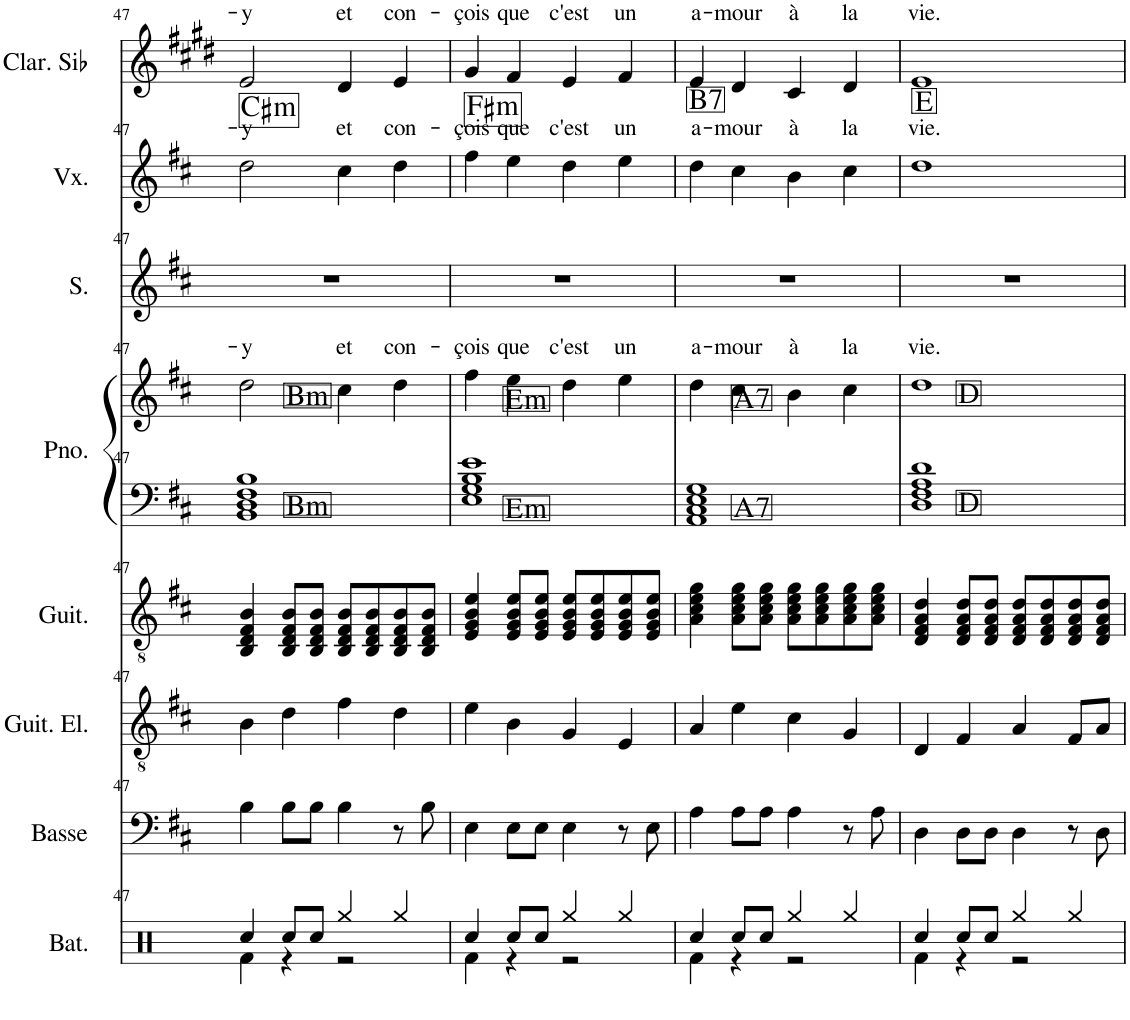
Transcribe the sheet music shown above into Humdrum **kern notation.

**kern	**kern	**kern	**kern	**kern	**kern	**text	**harte	**kern	**kern	**text	**kern	**text	**harte
*part8	*part7	*part6	*part5	*part4	*part4	*part4	*part4	*part3	*part2	*part2	*part1	*part1	*part1
*staff9	*staff8	*staff7	*staff6	*staff5	*staff4	*staff4	*	*staff3	*staff2	*staff2	*staff1	*staff1	*
*I"Batterie	*I"Basse acoustique	*I"Guitare électrique	*I"Guitare acoustique	*I"Piano	*	*	*	*I"Soprano	*I"Voix	*	*I"Clarinette en Sib	*	*
*I'Bat.	*I'Basse	*I'Guit. El.	*I'Guit.	*I'Pno.	*	*	*	*I'S.	*I'Vx.	*	*I'Clar. Sib	*	*
!!LO:PB:g=z
*clefX	*clefF4	*clefGv2	*clefGv2	*clefF4	*clefG2	*	*	*clefG2	*clefG2	*	*clefG2	*	*
*	*Trd7c12	*	*	*	*	*	*	*	*	*	*Trd1c2	*	*
*k[]	*k[f#c#]	*k[f#c#]	*k[f#c#]	*k[f#c#]	*k[f#c#]	*	*	*k[f#c#]	*k[f#c#]	*	*k[f#c#g#d#]	*	*
*M4/4	*M4/4	*M4/4	*M4/4	*M4/4	*M4/4	*	*	*M4/4	*M4/4	*	*M4/4	*	*
=47	=47	=47	=47	=47	=47	=47	=47	=47	=47	=47	=47	=47	=47
*^	*	*	*	*	*	*	*	*	*	*	*	*	*
!	!	!	!	!	!	!	!LO:LY:a	!LO:H:n=1:kt=m	!	!	!LO:LY:a	!	!LO:LY:a	!
!	!	!	!	!	!	!	!	!LO:H:n=2:kt=m	!	!	!	!	!	!LO:H:kt=m
4Rcc/	4Rf\	4B\	4B\	4BB/ 4D/ 4F#/ 4B/	1BB 1D 1F# 1B	2dd\	-y	B:min B:min	1r	2dd\	-y	2e/	-y	C#:min
8Rcc/L	4r	8B\L	4d\	8BB/ 8D/ 8F#/ 8B/L	.	.	.	.	.	.	.	.	.	.
8Rcc/J	.	8B\J	.	8BB/ 8D/ 8F#/ 8B/J	.	.	.	.	.	.	.	.	.	.
!	!	!	!	!	!	!	!LO:LY:a	!	!	!	!LO:LY:a	!	!LO:LY:a	!
4Rgg/	2r	4B\	4f#\	8BB/ 8D/ 8F#/ 8B/L	.	4cc#\	et	.	.	4cc#\	et	4d#/	et	.
.	.	.	.	8BB/ 8D/ 8F#/ 8B/	.	.	.	.	.	.	.	.	.	.
!	!	!	!	!	!	!	!LO:LY:a	!	!	!	!LO:LY:a	!	!LO:LY:a	!
4Rgg/	.	8r	4d\	8BB/ 8D/ 8F#/ 8B/	.	4dd\	con-	.	.	4dd\	con-	4e/	con-	.
.	.	8B\	.	8BB/ 8D/ 8F#/ 8B/J	.	.	.	.	.	.	.	.	.	.
=48	=48	=48	=48	=48	=48	=48	=48	=48	=48	=48	=48	=48	=48	=48
!	!	!	!	!	!	!	!LO:LY:a	!LO:H:n=1:kt=m	!	!	!LO:LY:a	!	!LO:LY:a	!
!	!	!	!	!	!	!	!	!LO:H:n=2:kt=m	!	!	!	!	!	!LO:H:kt=m
4Rcc/	4Rf\	4E\	4e\	4E/ 4G/ 4B/ 4e/	1E 1G 1B 1e	4ff#\	-çois	E:min E:min	1r	4ff#\	-çois	4g#/	-çois	F#:min
!	!	!	!	!	!	!	!LO:LY:a	!	!	!	!LO:LY:a	!	!LO:LY:a	!
8Rcc/L	4r	8E\L	4B\	8E/ 8G/ 8B/ 8e/L	.	4ee\	que	.	.	4ee\	que	4f#/	que	.
8Rcc/J	.	8E\J	.	8E/ 8G/ 8B/ 8e/J	.	.	.	.	.	.	.	.	.	.
!	!	!	!	!	!	!	!LO:LY:a	!	!	!	!LO:LY:a	!	!LO:LY:a	!
4Rgg/	2r	4E\	4G/	8E/ 8G/ 8B/ 8e/L	.	4dd\	c'est	.	.	4dd\	c'est	4e/	c'est	.
.	.	.	.	8E/ 8G/ 8B/ 8e/	.	.	.	.	.	.	.	.	.	.
!	!	!	!	!	!	!	!LO:LY:a	!	!	!	!LO:LY:a	!	!LO:LY:a	!
4Rgg/	.	8r	4E/	8E/ 8G/ 8B/ 8e/	.	4ee\	un	.	.	4ee\	un	4f#/	un	.
.	.	8E\	.	8E/ 8G/ 8B/ 8e/J	.	.	.	.	.	.	.	.	.	.
=49	=49	=49	=49	=49	=49	=49	=49	=49	=49	=49	=49	=49	=49	=49
!	!	!	!	!	!	!	!LO:LY:a	!LO:H:n=1:kt=7	!	!	!LO:LY:a	!	!LO:LY:a	!
!	!	!	!	!	!	!	!	!LO:H:n=2:kt=7	!	!	!	!	!	!LO:H:kt=7
4Rcc/	4Rf\	4A\	4A/	4A\ 4c#\ 4e\ 4g\	1AA 1C# 1E 1G	4dd\	a-	A:7 A:7	1r	4dd\	a-	4e/	a-	B:7
!	!	!	!	!	!	!	!LO:LY:a	!	!	!	!LO:LY:a	!	!LO:LY:a	!
8Rcc/L	4r	8A\L	4e\	8A\ 8c#\ 8e\ 8g\L	.	4cc#\	-mour	.	.	4cc#\	-mour	4d#/	-mour	.
8Rcc/J	.	8A\J	.	8A\ 8c#\ 8e\ 8g\J	.	.	.	.	.	.	.	.	.	.
!	!	!	!	!	!	!	!LO:LY:a	!	!	!	!LO:LY:a	!	!LO:LY:a	!
4Rgg/	2r	4A\	4c#\	8A\ 8c#\ 8e\ 8g\L	.	4b\	à	.	.	4b\	à	4c#/	à	.
.	.	.	.	8A\ 8c#\ 8e\ 8g\	.	.	.	.	.	.	.	.	.	.
!	!	!	!	!	!	!	!LO:LY:a	!	!	!	!LO:LY:a	!	!LO:LY:a	!
4Rgg/	.	8r	4G/	8A\ 8c#\ 8e\ 8g\	.	4cc#\	la	.	.	4cc#\	la	4d#/	la	.
.	.	8A\	.	8A\ 8c#\ 8e\ 8g\J	.	.	.	.	.	.	.	.	.	.
=50	=50	=50	=50	=50	=50	=50	=50	=50	=50	=50	=50	=50	=50	=50
!	!	!	!	!	!	!	!LO:LY:a	!	!	!	!LO:LY:a	!	!LO:LY:a	!
4Rcc/	4Rf\	4D\	4D/	4D/ 4F#/ 4A/ 4d/	1D 1F# 1A 1d	1dd	vie.	D:maj D:maj	1r	1dd	vie.	1e	vie.	E:maj
8Rcc/L	4r	8D\L	4F#/	8D/ 8F#/ 8A/ 8d/L	.	.	.	.	.	.	.	.	.	.
8Rcc/J	.	8D\J	.	8D/ 8F#/ 8A/ 8d/J	.	.	.	.	.	.	.	.	.	.
4Rgg/	2r	4D\	4A/	8D/ 8F#/ 8A/ 8d/L	.	.	.	.	.	.	.	.	.	.
.	.	.	.	8D/ 8F#/ 8A/ 8d/	.	.	.	.	.	.	.	.	.	.
4Rgg/	.	8r	8F#/L	8D/ 8F#/ 8A/ 8d/	.	.	.	.	.	.	.	.	.	.
.	.	8D\	8A/J	8D/ 8F#/ 8A/ 8d/J	.	.	.	.	.	.	.	.	.	.
*v	*v	*	*	*	*	*	*	*	*	*	*	*	*	*
=	=	=	=	=	=	=	=	=	=	=	=	=	=
*-	*-	*-	*-	*-	*-	*-	*-	*-	*-	*-	*-	*-	*-
